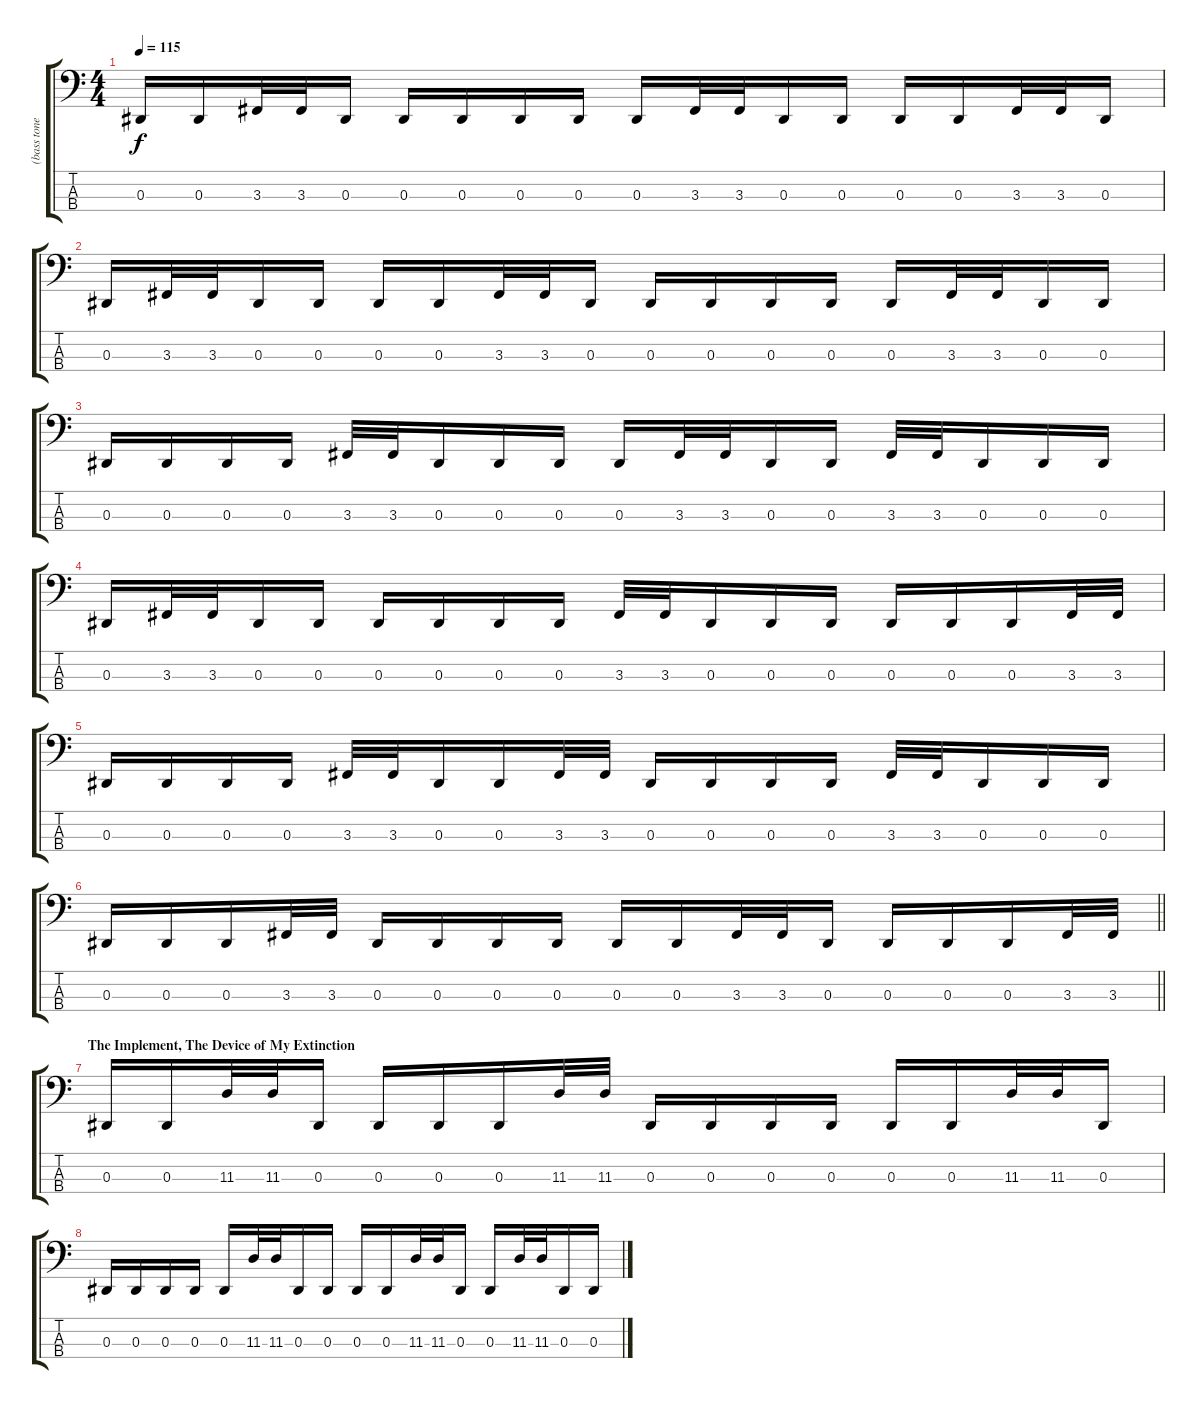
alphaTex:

\track ("(bass tone)" "(bass tone") {instrument electricbasspick}
\staff {score tabs}
\tuning (Bb1 Eb1 Eb1 Db1) {hide}
\ts (4 4)
\tempo 115
\clef f4
\ks c
0.3.16{dy f} 0.3.16 3.3.32 3.3.32 0.3.16 0.3.16 0.3.16 0.3.16 0.3.16 0.3.16 3.3.32 3.3.32 0.3.16 0.3.16 0.3.16 0.3.16 3.3.32 3.3.32 0.3.16 |
0.3.16 3.3.32 3.3.32 0.3.16 0.3.16 0.3.16 0.3.16 3.3.32 3.3.32 0.3.16 0.3.16 0.3.16 0.3.16 0.3.16 0.3.16 3.3.32 3.3.32 0.3.16 0.3.16 |
0.3.16 0.3.16 0.3.16 0.3.16 3.3.32 3.3.32 0.3.16 0.3.16 0.3.16 0.3.16 3.3.32 3.3.32 0.3.16 0.3.16 3.3.32 3.3.32 0.3.16 0.3.16 0.3.16 |
0.3.16 3.3.32 3.3.32 0.3.16 0.3.16 0.3.16 0.3.16 0.3.16 0.3.16 3.3.32 3.3.32 0.3.16 0.3.16 0.3.16 0.3.16 0.3.16 0.3.16 3.3.32 3.3.32 |
0.3.16 0.3.16 0.3.16 0.3.16 3.3.32 3.3.32 0.3.16 0.3.16 3.3.32 3.3.32 0.3.16 0.3.16 0.3.16 0.3.16 3.3.32 3.3.32 0.3.16 0.3.16 0.3.16 |
\barLineRight lightlight
0.3.16 0.3.16 0.3.16 3.3.32 3.3.32 0.3.16 0.3.16 0.3.16 0.3.16 0.3.16 0.3.16 3.3.32 3.3.32 0.3.16 0.3.16 0.3.16 0.3.16 3.3.32 3.3.32 |
\section ("" "The Implement, The Device of My Extinction")
0.3.16 0.3.16 11.3.32 11.3.32 0.3.16 0.3.16 0.3.16 0.3.16 11.3.32 11.3.32 0.3.16 0.3.16 0.3.16 0.3.16 0.3.16 0.3.16 11.3.32 11.3.32 0.3.16 |
0.3.16 0.3.16 0.3.16 0.3.16 0.3.16 11.3.32 11.3.32 0.3.16 0.3.16 0.3.16 0.3.16 11.3.32 11.3.32 0.3.16 0.3.16 11.3.32 11.3.32 0.3.16 0.3.16
